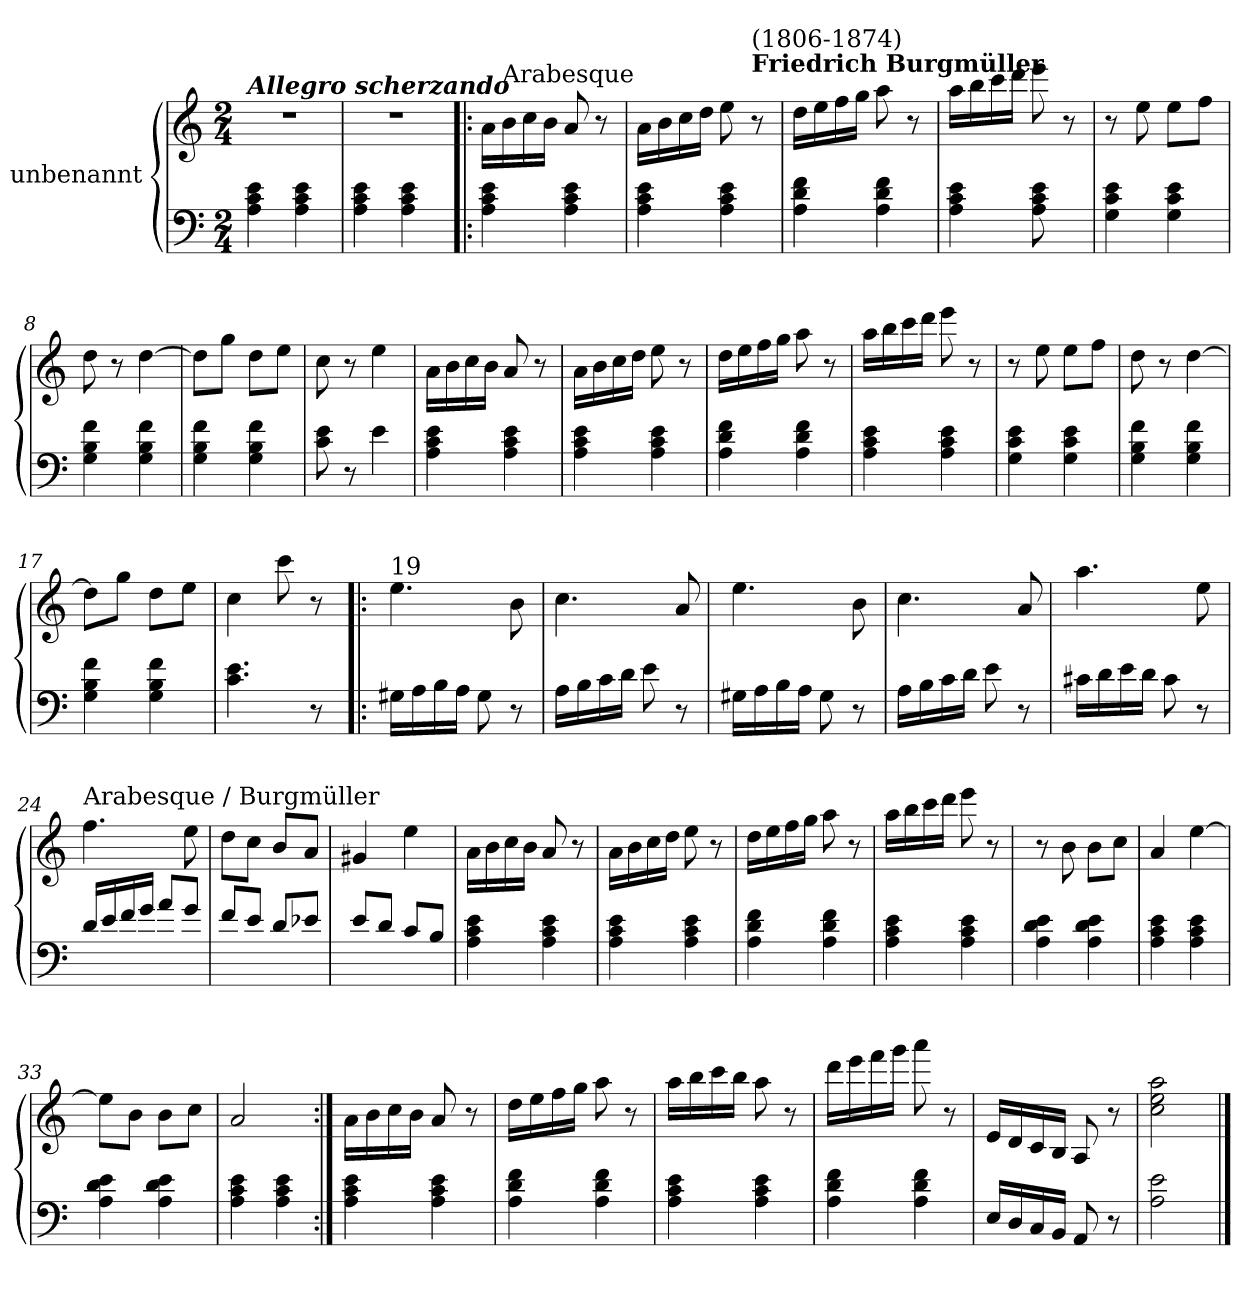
**kern	**kern
*part1	*part1
*staff2	*staff1
*I"unbenannt	*
*clefF4	*clefG2
*k[]	*k[]
*M2/4	*M2/4
=1	=1
!	!LO:TX:a:Bi:t=Allegro scherzando
4A\ 4c\ 4e\	2r
4A\ 4c\ 4e\	.
=2	=2
4A\ 4c\ 4e\	2r
4A\ 4c\ 4e\	.
=3!|:	=3!|:
4A\ 4c\ 4e\	16a\LL
!	!LO:TX:a:t=Arabesque
.	16b\
.	16cc\
.	16b\JJ
4A\ 4c\ 4e\	8a/
.	8r
=4	=4
4A\ 4c\ 4e\	16a\LL
.	16b\
.	16cc\
.	16dd\JJ
4A\ 4c\ 4e\	8ee\
!	!LO:TX:a:B:t=Friedrich Burgmüller
!	!LO:TX:a:t=(1806-1874)
.	8r
=5	=5
4A\ 4d\ 4f\	16dd\LL
.	16ee\
.	16ff\
.	16gg\JJ
4A\ 4d\ 4f\	8aa\
.	8r
!!LO:LB:g=z
=6	=6
4A\ 4c\ 4e\	16aa\LL
.	16bb\
.	16ccc\
.	16ddd\JJ
8A\ 8c\ 8e\	8eee\
8ryy	8r
=7	=7
4G\ 4c\ 4e\	8r
.	8ee\
4G\ 4c\ 4e\	8ee\L
.	8ff\J
=8	=8
4G\ 4B\ 4f\	8dd\
.	8r
4G\ 4B\ 4f\	[4dd\
=9	=9
4G\ 4B\ 4f\	8dd\L]
.	8gg\J
4G\ 4B\ 4f\	8dd\L
.	8ee\J
=10	=10
8c\ 8e\	8cc\
8r	8r
4e\	4ee\
!!LO:LB:g=z
=11	=11
4A\ 4c\ 4e\	16a\LL
.	16b\
.	16cc\
.	16b\JJ
4A\ 4c\ 4e\	8a/
.	8r
=12	=12
4A\ 4c\ 4e\	16a\LL
.	16b\
.	16cc\
.	16dd\JJ
4A\ 4c\ 4e\	8ee\
.	8r
=13	=13
4A\ 4d\ 4f\	16dd\LL
.	16ee\
.	16ff\
.	16gg\JJ
4A\ 4d\ 4f\	8aa\
.	8r
=14	=14
4A\ 4c\ 4e\	16aa\LL
.	16bb\
.	16ccc\
.	16ddd\JJ
4A\ 4c\ 4e\	8eee\
.	8r
!!LO:LB:g=z
=15	=15
4G\ 4c\ 4e\	8r
.	8ee\
4G\ 4c\ 4e\	8ee\L
.	8ff\J
=16	=16
4G\ 4B\ 4f\	8dd\
.	8r
4G\ 4B\ 4f\	[4dd\
=17	=17
4G\ 4B\ 4f\	8dd\L]
.	8gg\J
4G\ 4B\ 4f\	8dd\L
.	8ee\J
=18	=18
4.c\ 4.e\	4cc\
.	8ccc\
8r	8r
!!LO:LB:g=z
=19!|:	=19!|:
!	!LO:TX:a:t=19
16G#X\LL	4.ee\
16A\	.
16B\	.
16A\JJ	.
8G#\	.
8r	8b\
=20	=20
16A\LL	4.cc\
16B\	.
16c\	.
16d\JJ	.
8e\	.
8r	8a/
=21	=21
16G#X\LL	4.ee\
16A\	.
16B\	.
16A\JJ	.
8G#\	.
8r	8b\
=22	=22
16A\LL	4.cc\
16B\	.
16c\	.
16d\JJ	.
8e\	.
8r	8a/
!!LO:LB:g=z
=23	=23
16c#X\LL	4.aa\
16d\	.
16e\	.
16d\JJ	.
8c#\	.
8r	8ee\
=24	=24
!	!LO:TX:a:t=Arabesque / Burgmüller
16d/LL	4.ff\
16e/	.
16f/	.
16g/JJ	.
8a/L	.
8g/J	8ee\
=25	=25
8f/L	8dd\L
8e/J	8cc\J
8d/L	8b/L
8e-X/J	8a/J
=26	=26
8e/L	4g#X/
8d/J	.
8c/L	4ee\
8B/J	.
!!LO:LB:g=z
=27	=27
4A\ 4c\ 4e\	16a\LL
.	16b\
.	16cc\
.	16b\JJ
4A\ 4c\ 4e\	8a/
.	8r
=28	=28
4A\ 4c\ 4e\	16a\LL
.	16b\
.	16cc\
.	16dd\JJ
4A\ 4c\ 4e\	8ee\
.	8r
=29	=29
4A\ 4d\ 4f\	16dd\LL
.	16ee\
.	16ff\
.	16gg\JJ
4A\ 4d\ 4f\	8aa\
.	8r
=30	=30
4A\ 4c\ 4e\	16aa\LL
.	16bb\
.	16ccc\
.	16ddd\JJ
4A\ 4c\ 4e\	8eee\
.	8r
!!LO:PB:g=z
=31	=31
4A\ 4d\ 4e\	8r
.	8b\
4A\ 4d\ 4e\	8b\L
.	8cc\J
=32	=32
4A\ 4c\ 4e\	4a/
4A\ 4c\ 4e\	[4ee\
=33	=33
4A\ 4d\ 4e\	8ee\L]
.	8b\J
4A\ 4d\ 4e\	8b\L
.	8cc\J
=34	=34
4A\ 4c\ 4e\	2a/
4A\ 4c\ 4e\	.
=35:|!	=35:|!
4A\ 4c\ 4e\	16a\LL
.	16b\
.	16cc\
.	16b\JJ
4A\ 4c\ 4e\	8a/
.	8r
!!LO:LB:g=z
=36	=36
4A\ 4d\ 4f\	16dd\LL
.	16ee\
.	16ff\
.	16gg\JJ
4A\ 4d\ 4f\	8aa\
.	8r
=37	=37
4A\ 4c\ 4e\	16aa\LL
.	16bb\
.	16ccc\
.	16bb\JJ
4A\ 4c\ 4e\	8aa\
.	8r
=38	=38
4A\ 4d\ 4f\	16ddd\LL
.	16eee\
.	16fff\
.	16ggg\JJ
4A\ 4d\ 4f\	8aaa\
.	8r
=39	=39
16E/LL	16e/LL
16D/	16d/
16C/	16c/
16BB/JJ	16B/JJ
8AA/	8A/
8r	8r
=40	=40
2A\> 2e\>	2cc\> 2ee\> 2aa\>
==	==
*-	*-
